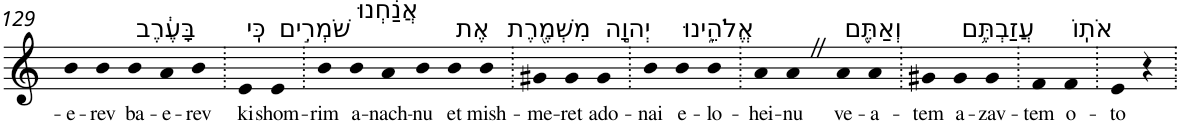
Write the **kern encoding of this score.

**kern	**text
*part1	*part1
*staff1	*staff1
*I"Piano	*
*I'Pno	*
!!LO:PB:g=z
*clefG2	*
*k[]	*
=129	=129
!	!LO:LY:b
4b	-e-
!	!LO:LY:b
4b	-rev
!LO:TX:a:t=בָּעֶ֔רֶב	!
!	!LO:LY:b
4b	ba-
!	!LO:LY:b
4a	-e-
!	!LO:LY:b
4b	-rev
=130.	=130.
!LO:TX:a:t=כִּֽי	!
!	!LO:LY:b
4e	ki
!LO:TX:a:t=שֹׁמְרִ֣ים	!
!	!LO:LY:b
4e	shom-
=131.	=131.
!	!LO:LY:b
4b	-rim
!LO:TX:a:t=אֲנַ֔חְנוּ	!
!	!LO:LY:b
4b	a-
!	!LO:LY:b
4a	-nach-
!	!LO:LY:b
4b	-nu
!LO:TX:a:t=אֶת	!
!	!LO:LY:b
4b	et
!LO:TX:a:t=מִשְׁמֶ֖רֶת	!
!	!LO:LY:b
4b	mish-
=132.	=132.
!	!LO:LY:b
4g#X	-me-
!	!LO:LY:b
4g#	-ret
!LO:TX:a:t=יְהוָ֣ה	!
!	!LO:LY:b
4g#	ado-
=133.	=133.
!	!LO:LY:b
4b	-nai
!LO:TX:a:t=אֱלֹהֵ֑ינוּ	!
!	!LO:LY:b
4b	e-
!	!LO:LY:b
4b	-lo-
=134.	=134.
!	!LO:LY:b
4a	-hei-
!	!LO:LY:b
4aZ	-nu
!LO:TX:a:t=וְאַתֶּ֖ם	!
!	!LO:LY:b
4a	ve-
!	!LO:LY:b
4a	-a-
=135.	=135.
!	!LO:LY:b
4g#X	-tem
!LO:TX:a:t=עֲזַבְתֶּ֥ם	!
!	!LO:LY:b
4g#	a-
!	!LO:LY:b
4g#	-zav-
=136.	=136.
!	!LO:LY:b
4f	-tem
!LO:TX:a:t=אֹתֽוֹ	!
!	!LO:LY:b
4f	o-
=137.	=137.
!	!LO:LY:b
4e	-to
4r	.
=.	=.
*-	*-
